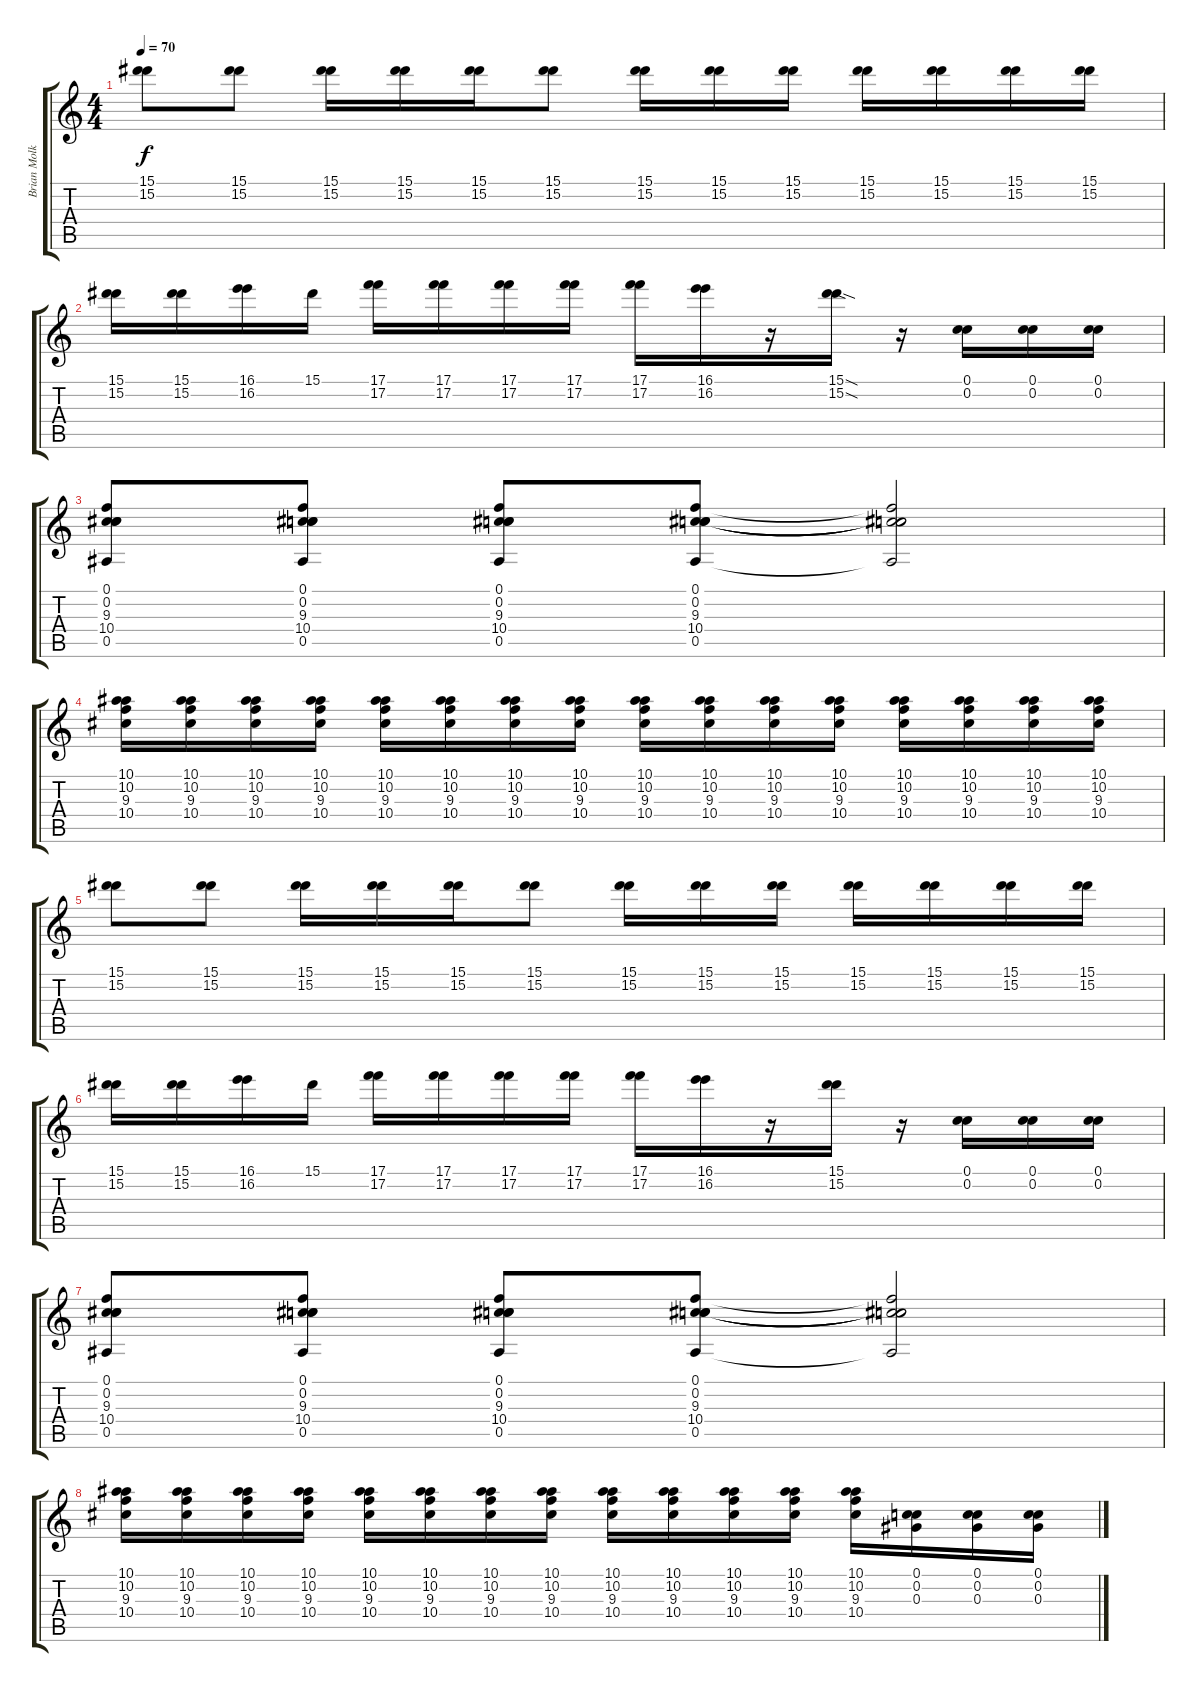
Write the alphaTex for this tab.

\track ("Brian Molko" "Brian Molk") {instrument electricguitarclean}
\staff {score tabs}
\tuning (C4 C4 Ab3 Eb3 Bb2 F2) {hide}
\ts (4 4)
\tempo 70
\clef g2
\ks c
(15.1 15.2).8{dy f} (15.1 15.2).8 (15.1 15.2).16 (15.1 15.2).16 (15.1 15.2).16 (15.1 15.2).8 (15.1 15.2).16 (15.1 15.2).16 (15.1 15.2).16 (15.1 15.2).16 (15.1 15.2).16 (15.1 15.2).16 (15.1 15.2).16 |
(15.1 15.2).16 (15.1 15.2).16 (16.1 16.2).16 15.1.16 (17.1 17.2).16 (17.1 17.2).16 (17.1 17.2).16 (17.1 17.2).16 (17.1 17.2).16 (16.1 16.2).16 r.16 (15.1{sod} 15.2{sod}).16 r.16 (0.1 0.2).16 (0.1 0.2).16 (0.1 0.2).16 |
(0.1 0.2 9.3 10.4 0.5).8 (0.1 0.2 9.3 10.4 0.5).8 (0.1 0.2 9.3 10.4 0.5).8 (0.1 0.2 9.3 10.4 0.5).8 (0.1{t} 0.2{t} 9.3{t} 10.4{t} 0.5{t}).2 |
(10.1 10.2 9.3 10.4).16 (10.1 10.2 9.3 10.4).16 (10.1 10.2 9.3 10.4).16 (10.1 10.2 9.3 10.4).16 (10.1 10.2 9.3 10.4).16 (10.1 10.2 9.3 10.4).16 (10.1 10.2 9.3 10.4).16 (10.1 10.2 9.3 10.4).16 (10.1 10.2 9.3 10.4).16 (10.1 10.2 9.3 10.4).16 (10.1 10.2 9.3 10.4).16 (10.1 10.2 9.3 10.4).16 (10.1 10.2 9.3 10.4).16 (10.1 10.2 9.3 10.4).16 (10.1 10.2 9.3 10.4).16 (10.1 10.2 9.3 10.4).16 |
(15.1 15.2).8 (15.1 15.2).8 (15.1 15.2).16 (15.1 15.2).16 (15.1 15.2).16 (15.1 15.2).8 (15.1 15.2).16 (15.1 15.2).16 (15.1 15.2).16 (15.1 15.2).16 (15.1 15.2).16 (15.1 15.2).16 (15.1 15.2).16 |
(15.1 15.2).16 (15.1 15.2).16 (16.1 16.2).16 15.1.16 (17.1 17.2).16 (17.1 17.2).16 (17.1 17.2).16 (17.1 17.2).16 (17.1 17.2).16 (16.1 16.2).16 r.16 (15.1 15.2).16 r.16 (0.1 0.2).16 (0.1 0.2).16 (0.1 0.2).16 |
(0.1 0.2 9.3 10.4 0.5).8 (0.1 0.2 9.3 10.4 0.5).8 (0.1 0.2 9.3 10.4 0.5).8 (0.1 0.2 9.3 10.4 0.5).8 (0.1{t} 0.2{t} 9.3{t} 10.4{t} 0.5{t}).2 |
(10.1 10.2 9.3 10.4).16 (10.1 10.2 9.3 10.4).16 (10.1 10.2 9.3 10.4).16 (10.1 10.2 9.3 10.4).16 (10.1 10.2 9.3 10.4).16 (10.1 10.2 9.3 10.4).16 (10.1 10.2 9.3 10.4).16 (10.1 10.2 9.3 10.4).16 (10.1 10.2 9.3 10.4).16 (10.1 10.2 9.3 10.4).16 (10.1 10.2 9.3 10.4).16 (10.1 10.2 9.3 10.4).16 (10.1 10.2 9.3 10.4).16 (0.1 0.2 0.3).16 (0.1 0.2 0.3).16 (0.1 0.2 0.3).16
